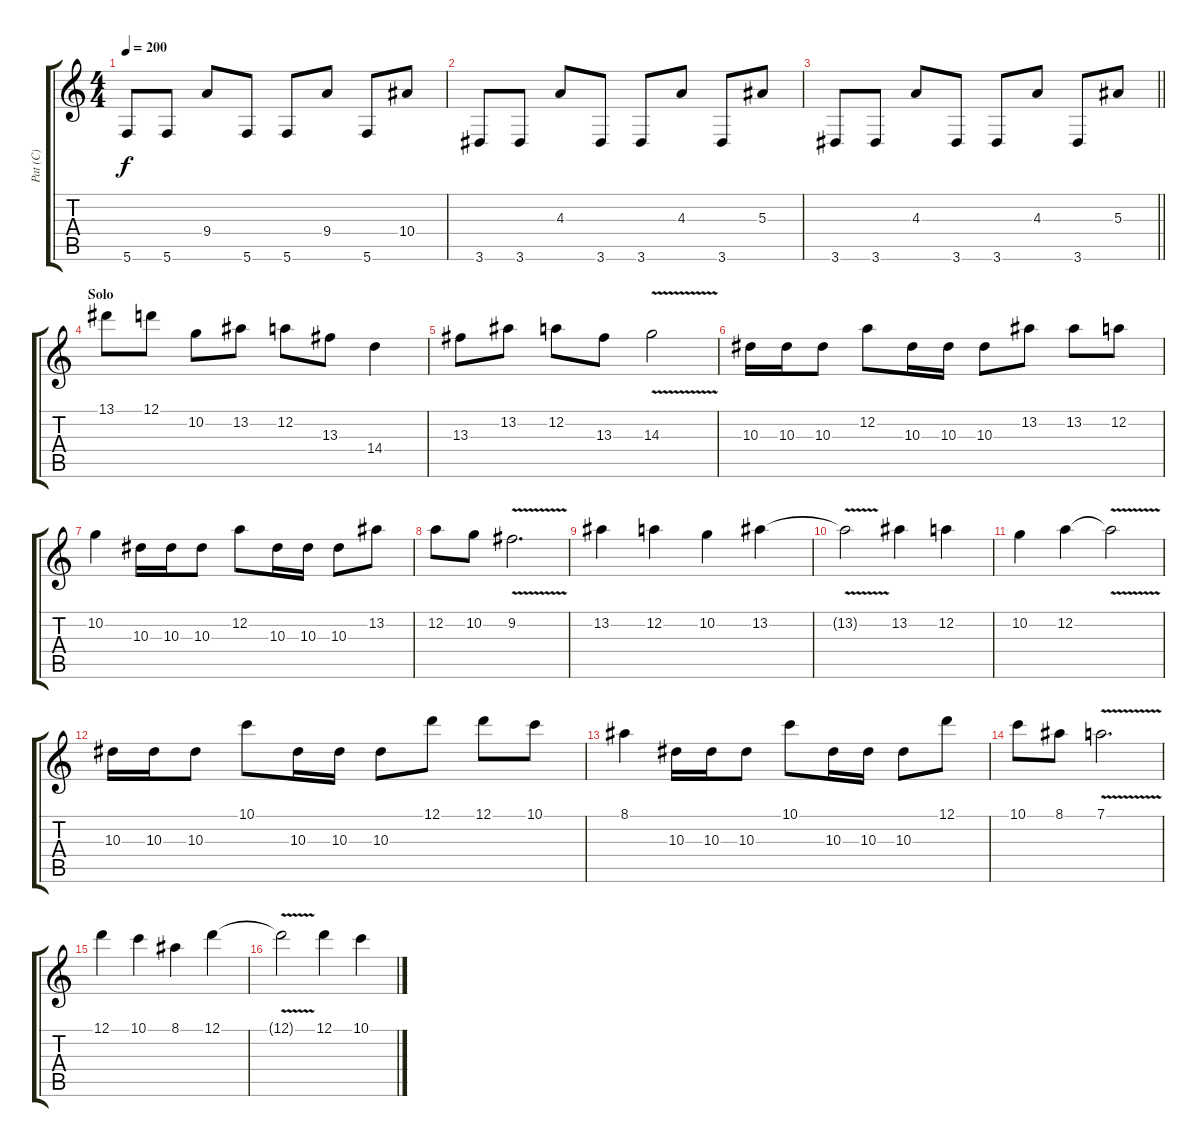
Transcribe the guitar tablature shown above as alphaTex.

\track ("Pat (C)" "Pat (C)") {instrument distortionguitar}
\staff {score tabs}
\tuning (D4 A3 F3 C3 G2 C2) {hide}
\ts (4 4)
\tempo 200
\clef g2
\ks c
5.6.8{dy f} 5.6.8 9.4.8 5.6.8 5.6.8 9.4.8 5.6.8 10.4.8 |
3.6.8 3.6.8 4.3.8 3.6.8 3.6.8 4.3.8 3.6.8 5.3.8 |
\barLineRight lightlight
3.6.8 3.6.8 4.3.8 3.6.8 3.6.8 4.3.8 3.6.8 5.3.8 |
\section ("" "Solo")
13.1.8 12.1.8 10.2.8 13.2.8 12.2.8 13.3.8 14.4.4 |
13.3.8 13.2.8 12.2.8 13.3.8 14.3{v}.2 |
10.3.16 10.3.16 10.3.8 12.2.8 10.3.16 10.3.16 10.3.8 13.2.8 13.2.8 12.2.8 |
10.2.4 10.3.16 10.3.16 10.3.8 12.2.8 10.3.16 10.3.16 10.3.8 13.2.8 |
12.2.8 10.2.8 9.2{v}.2{d} |
13.2.4 12.2.4 10.2.4 13.2.4 |
13.2{v t}.2 13.2.4 12.2.4 |
10.2.4 12.2.4 12.2{v t}.2 |
10.3.16{volume 16} 10.3.16 10.3.8 10.1.8 10.3.16 10.3.16 10.3.8 12.1.8 12.1.8 10.1.8 |
8.1.4 10.3.16 10.3.16 10.3.8 10.1.8 10.3.16 10.3.16 10.3.8 12.1.8 |
10.1.8 8.1.8 7.1{v}.2{d} |
12.1.4 10.1.4 8.1.4 12.1.4 |
12.1{v t}.2 12.1.4 10.1.4
